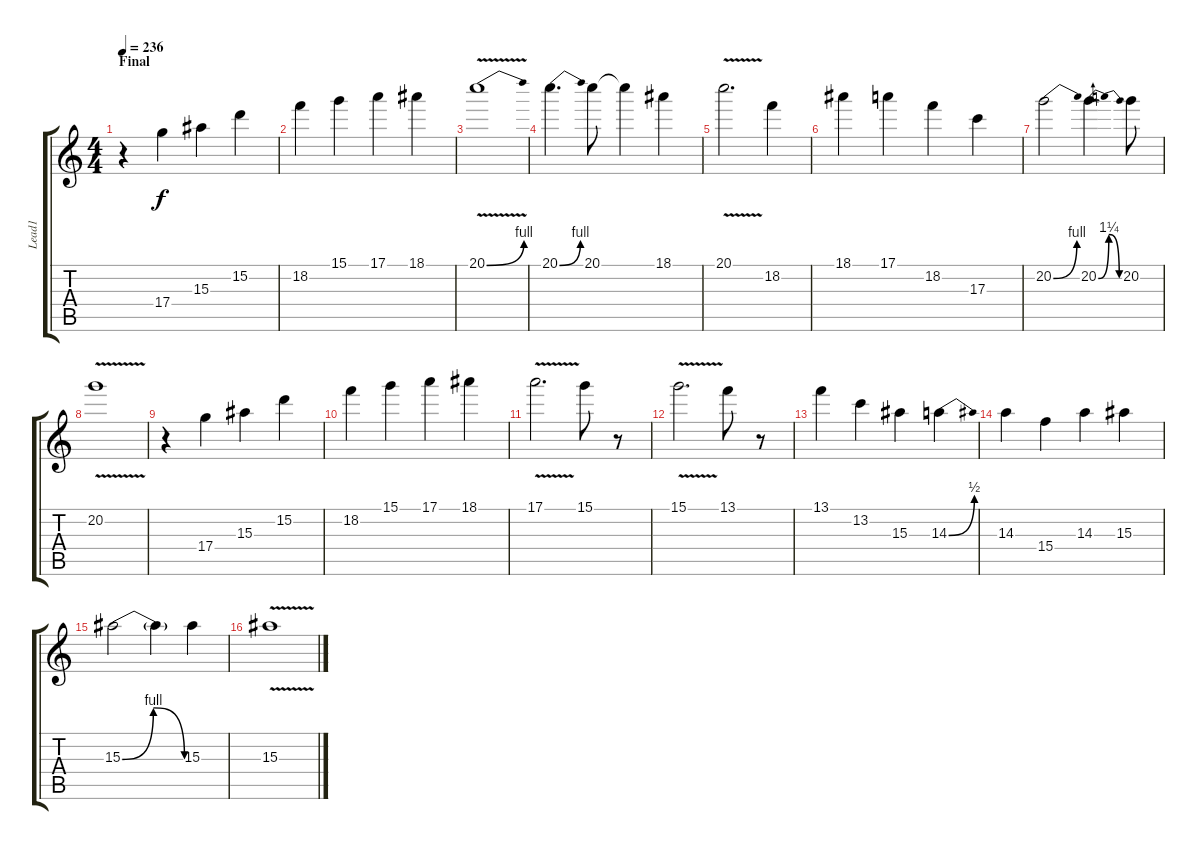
\track ("Lead1" "Lead1") {instrument distortionguitar}
\staff {score tabs}
\tuning (E4 B3 G3 D3 A2 E2) {hide}
\ts (4 4)
\section ("" "Final")
\tempo 236
\clef g2
\ks c
r.4{dy f} 17.4.4 15.3.4 15.2.4 |
18.2.4 15.1.4 17.1.4 18.1.4 |
20.1{be (bend 0 0 60 4) v}.1 |
20.1{be (bend 0 0 60 4)}.4{d} 20.1.8 20.1{t}.4 18.1.4 |
20.1{v}.2{d} 18.2.4 |
18.1.4 17.1.4 18.2.4 17.3.4 |
20.2{be (bend 0 0 60 4)}.2 20.2{be (bendrelease 0 0 15 5 45 5 60 0)}.4{d} 20.2.8 |
20.2{v}.1 |
r.4 17.4.4 15.3.4 15.2.4 |
18.2.4 15.1.4 17.1.4 18.1.4 |
17.1{v}.2{d} 15.1.8 r.8 |
15.1{v}.2{d} 13.1.8 r.8 |
13.1.4 13.2.4 15.3.4 14.3{be (bend 0 0 60 2)}.4 |
14.3.4 15.4.4 14.3.4 15.3.4 |
15.3{be (bendrelease 0 0 15 4 15 4 60 0)}.2 15.3{t}.4 15.3.4 |
15.3{v}.1
